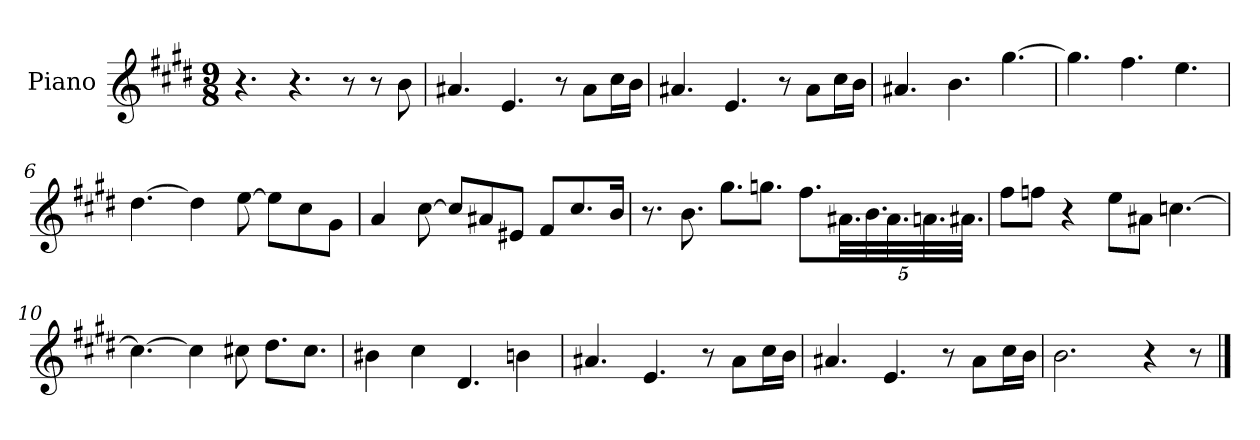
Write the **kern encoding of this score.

**kern
*part1
*staff1
*I"Piano
*I'Pno
*clefG2
*k[f#c#g#d#]
*E:
*M9/8
=1
4.r
4.r
8r
8r
8b\
=2
4.a#X/
4.e/
8r
8a#\L
16cc#\L
16b\JJ
=3
4.a#X/
4.e/
8r
8a#\L
16cc#\L
16b\JJ
=4
4.a#X/
4.b\
[4.gg#\
=5
4.gg#\]
4.ff#\
4.ee\
=6
[4.dd#\
4dd#\]
[8ee\
8ee\L]
8cc#\
8g#\J
=7
4a/
[8cc#\
8cc#/L]
8a#X/
8e#X/J
8f#/L
8.cc#/
16b/Jk
=8
8.r
8.b\
8.gg#\L
8.ggn\J
8.ff#\L
40.a#X\LL
40.b\
40.a#\
40.an\
40.a#X\JJJ
=9
8ff#\L
8ffn\J
4r
8ee\L
8a#X\J
[4.ccn\
=10
4.cc\_
4cc\]
8cc#X\
8.dd#\L
8.cc#\J
=11
4b#X\
4cc#\
4.d#/
4bn\
=12
4.a#X/
4.e/
8r
8a#\L
16cc#\L
16b\JJ
=13
4.a#X/
4.e/
8r
8a#\L
16cc#\L
16b\JJ
=14
2.b\
4r
8r
==
*-
